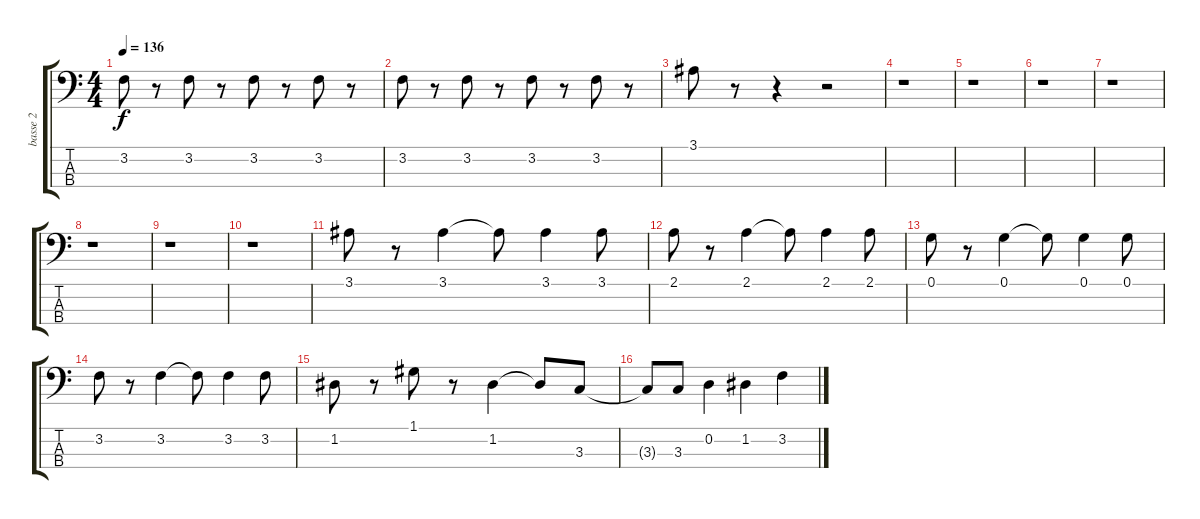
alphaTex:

\track ("basse 2" "basse 2") {instrument electricbassfinger}
\staff {score tabs}
\tuning (G2 D2 A1 E1) {hide}
\ts (4 4)
\tempo 136
\clef f4
\ks c
3.2.8{dy f} r.8 3.2.8 r.8 3.2.8 r.8 3.2.8 r.8 |
3.2.8 r.8 3.2.8 r.8 3.2.8 r.8 3.2.8 r.8 |
3.1.8 r.8 r.4 r.2 |
r.1 |
r.1 |
r.1 |
r.1 |
r.1 |
r.1 |
r.1 |
3.1.8 r.8 3.1.4 3.1{t}.8 3.1.4 3.1.8 |
2.1.8 r.8 2.1.4 2.1{t}.8 2.1.4 2.1.8 |
0.1.8 r.8 0.1.4 0.1{t}.8 0.1.4 0.1.8 |
3.2.8 r.8 3.2.4 3.2{t}.8 3.2.4 3.2.8 |
1.2.8 r.8 1.1.8 r.8 1.2.4 1.2{t}.8 3.3.8 |
3.3{t}.8 3.3.8 0.2.4 1.2.4 3.2.4
